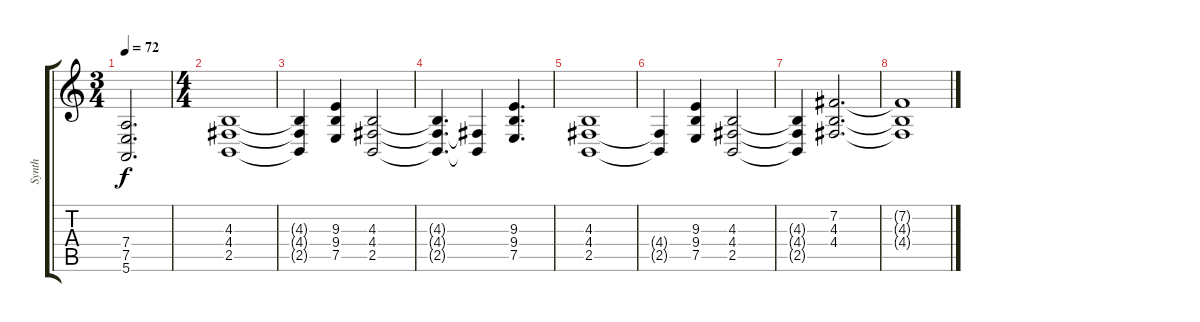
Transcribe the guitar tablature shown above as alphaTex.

\track ("Synth" "Synth") {instrument fx2soundtrack}
\staff {score tabs}
\tuning (E4 B3 G3 D3 A2 E2) {hide}
\ts (3 4)
\tempo 72
\clef g2
\ks c
(7.4 7.5 5.6).2{d dy f} |
\ts (4 4)
(4.3 4.4 2.5).1 |
(4.3{t} 4.4{t} 2.5{t}).4 (9.3 9.4 7.5).4 (4.3 4.4 2.5).2 |
(4.3{t} 4.4{t} 2.5{t}).4{d} (4.4{t} 2.5{t}).4 (9.3 9.4 7.5).4{d} |
(4.3 4.4 2.5).1 |
(4.4{t} 2.5{t}).4 (9.3 9.4 7.5).4 (4.3 4.4 2.5).2 |
(4.3{t} 4.4{t} 2.5{t}).4 (7.2 4.3 4.4).2{d} |
(7.2{t} 4.3{t} 4.4{t}).1
